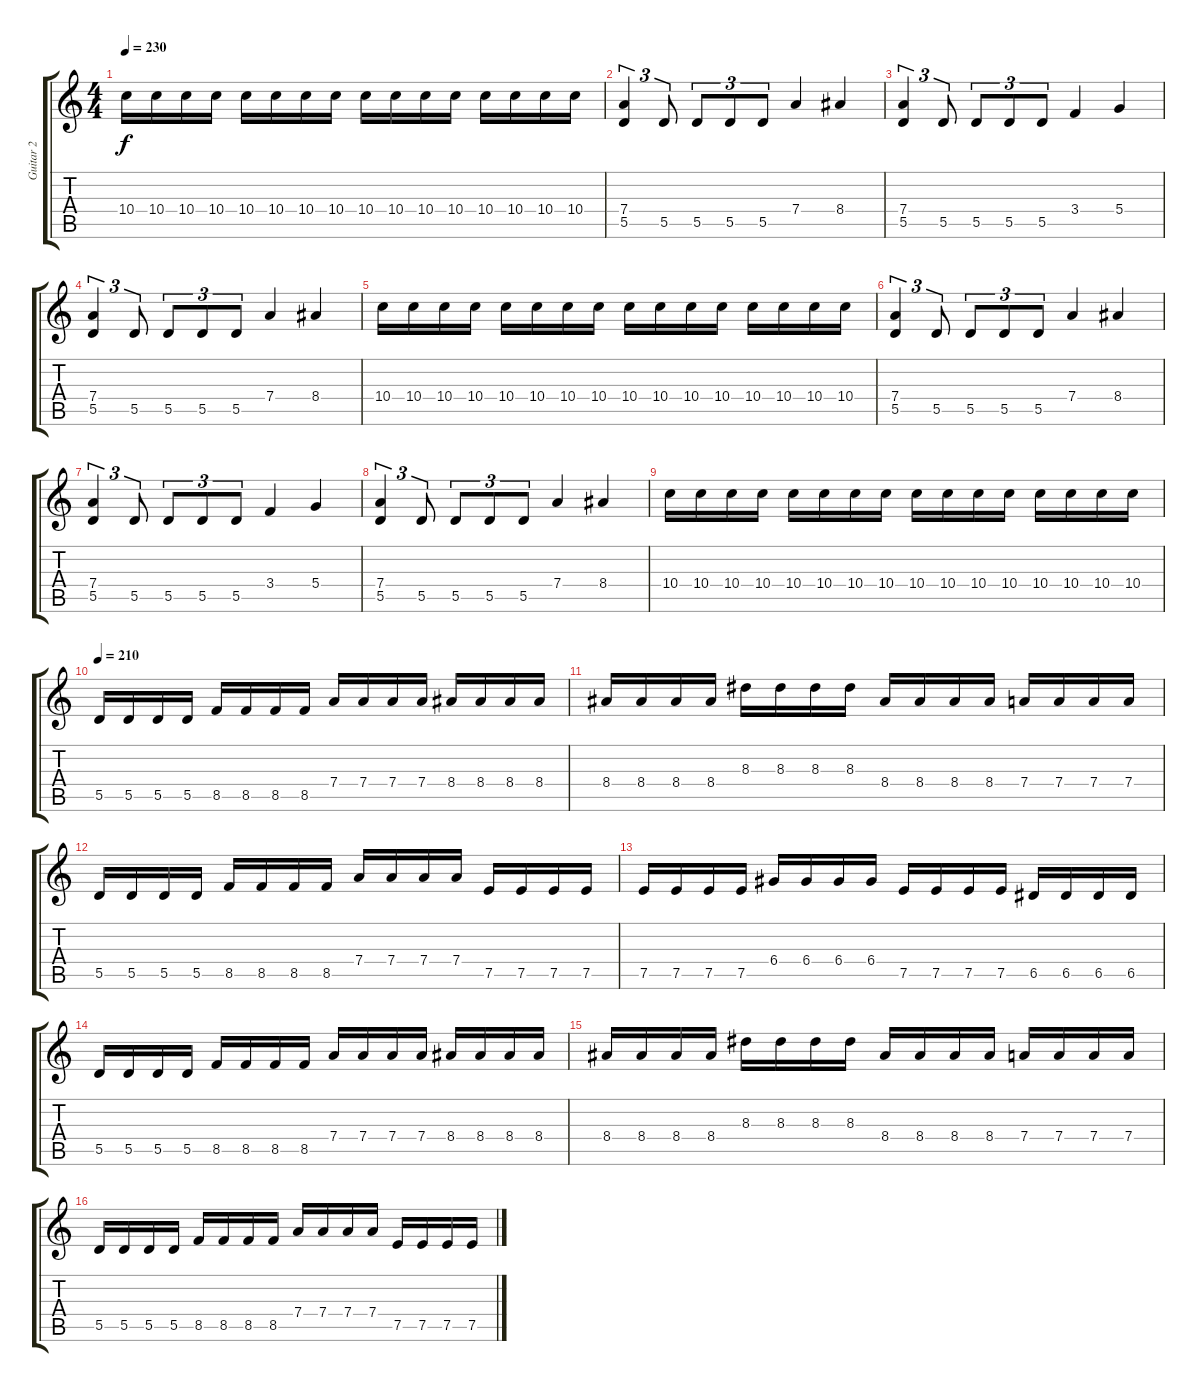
\track ("Guitar 2" "Guitar 2") {instrument distortionguitar}
\staff {score tabs}
\tuning (E4 B3 G3 D3 A2 E2) {hide}
\ts (4 4)
\tempo 230
\clef g2
\ks c
10.4.16{dy f} 10.4.16 10.4.16 10.4.16 10.4.16 10.4.16 10.4.16 10.4.16 10.4.16 10.4.16 10.4.16 10.4.16 10.4.16 10.4.16 10.4.16 10.4.16 |
(7.4 5.5).4{tu (3 2)} 5.5.8{tu (3 2)} 5.5.8{tu (3 2)} 5.5.8{tu (3 2)} 5.5.8{tu (3 2)} 7.4.4 8.4.4 |
(7.4 5.5).4{tu (3 2)} 5.5.8{tu (3 2)} 5.5.8{tu (3 2)} 5.5.8{tu (3 2)} 5.5.8{tu (3 2)} 3.4.4 5.4.4 |
(7.4 5.5).4{tu (3 2)} 5.5.8{tu (3 2)} 5.5.8{tu (3 2)} 5.5.8{tu (3 2)} 5.5.8{tu (3 2)} 7.4.4 8.4.4 |
10.4.16 10.4.16 10.4.16 10.4.16 10.4.16 10.4.16 10.4.16 10.4.16 10.4.16 10.4.16 10.4.16 10.4.16 10.4.16 10.4.16 10.4.16 10.4.16 |
(7.4 5.5).4{tu (3 2)} 5.5.8{tu (3 2)} 5.5.8{tu (3 2)} 5.5.8{tu (3 2)} 5.5.8{tu (3 2)} 7.4.4 8.4.4 |
(7.4 5.5).4{tu (3 2)} 5.5.8{tu (3 2)} 5.5.8{tu (3 2)} 5.5.8{tu (3 2)} 5.5.8{tu (3 2)} 3.4.4 5.4.4 |
(7.4 5.5).4{tu (3 2)} 5.5.8{tu (3 2)} 5.5.8{tu (3 2)} 5.5.8{tu (3 2)} 5.5.8{tu (3 2)} 7.4.4 8.4.4 |
10.4.16 10.4.16 10.4.16 10.4.16 10.4.16 10.4.16 10.4.16 10.4.16 10.4.16 10.4.16 10.4.16 10.4.16 10.4.16 10.4.16 10.4.16 10.4.16 |
\tempo 210
5.5.16 5.5.16 5.5.16 5.5.16 8.5.16 8.5.16 8.5.16 8.5.16 7.4.16 7.4.16 7.4.16 7.4.16 8.4.16 8.4.16 8.4.16 8.4.16 |
8.4.16 8.4.16 8.4.16 8.4.16 8.3.16 8.3.16 8.3.16 8.3.16 8.4.16 8.4.16 8.4.16 8.4.16 7.4.16 7.4.16 7.4.16 7.4.16 |
5.5.16 5.5.16 5.5.16 5.5.16 8.5.16 8.5.16 8.5.16 8.5.16 7.4.16 7.4.16 7.4.16 7.4.16 7.5.16 7.5.16 7.5.16 7.5.16 |
7.5.16 7.5.16 7.5.16 7.5.16 6.4.16 6.4.16 6.4.16 6.4.16 7.5.16 7.5.16 7.5.16 7.5.16 6.5.16 6.5.16 6.5.16 6.5.16 |
5.5.16 5.5.16 5.5.16 5.5.16 8.5.16 8.5.16 8.5.16 8.5.16 7.4.16 7.4.16 7.4.16 7.4.16 8.4.16 8.4.16 8.4.16 8.4.16 |
8.4.16 8.4.16 8.4.16 8.4.16 8.3.16 8.3.16 8.3.16 8.3.16 8.4.16 8.4.16 8.4.16 8.4.16 7.4.16 7.4.16 7.4.16 7.4.16 |
5.5.16 5.5.16 5.5.16 5.5.16 8.5.16 8.5.16 8.5.16 8.5.16 7.4.16 7.4.16 7.4.16 7.4.16 7.5.16 7.5.16 7.5.16 7.5.16
